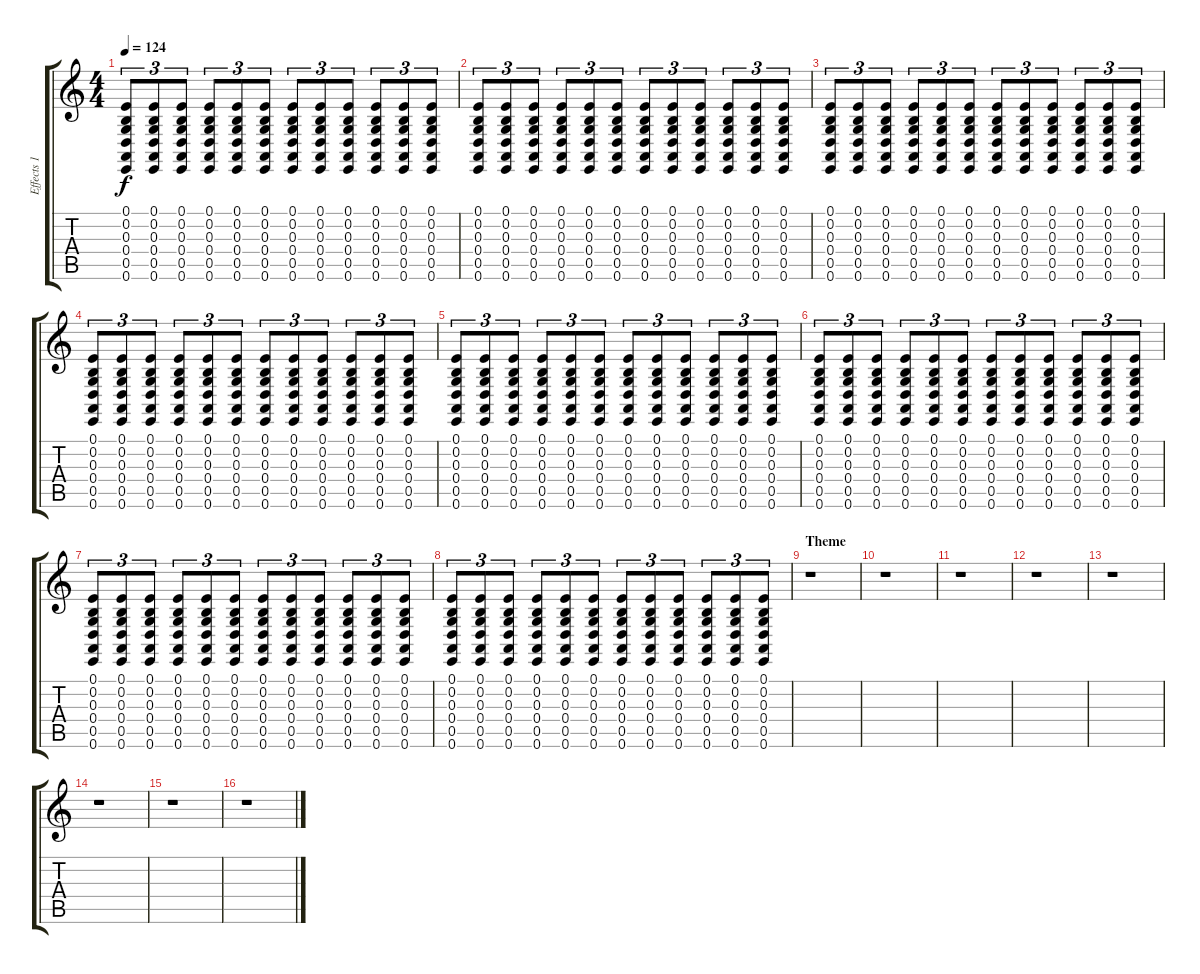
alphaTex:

\track ("Effects 1" "Effects 1") {instrument helicopter}
\staff {score tabs}
\tuning (E4 B3 G3 D3 A2 E2) {hide}
\ts (4 4)
\tempo 124
\clef g2
\ks c
(0.1 0.2 0.3 0.4 0.5 0.6).8{tu (3 2) dy f} (0.1 0.2 0.3 0.4 0.5 0.6).8{tu (3 2)} (0.1 0.2 0.3 0.4 0.5 0.6).8{tu (3 2)} (0.1 0.2 0.3 0.4 0.5 0.6).8{tu (3 2)} (0.1 0.2 0.3 0.4 0.5 0.6).8{tu (3 2)} (0.1 0.2 0.3 0.4 0.5 0.6).8{tu (3 2)} (0.1 0.2 0.3 0.4 0.5 0.6).8{tu (3 2)} (0.1 0.2 0.3 0.4 0.5 0.6).8{tu (3 2)} (0.1 0.2 0.3 0.4 0.5 0.6).8{tu (3 2)} (0.1 0.2 0.3 0.4 0.5 0.6).8{tu (3 2)} (0.1 0.2 0.3 0.4 0.5 0.6).8{tu (3 2)} (0.1 0.2 0.3 0.4 0.5 0.6).8{tu (3 2)} |
(0.1 0.2 0.3 0.4 0.5 0.6).8{tu (3 2)} (0.1 0.2 0.3 0.4 0.5 0.6).8{tu (3 2)} (0.1 0.2 0.3 0.4 0.5 0.6).8{tu (3 2)} (0.1 0.2 0.3 0.4 0.5 0.6).8{tu (3 2)} (0.1 0.2 0.3 0.4 0.5 0.6).8{tu (3 2)} (0.1 0.2 0.3 0.4 0.5 0.6).8{tu (3 2)} (0.1 0.2 0.3 0.4 0.5 0.6).8{tu (3 2)} (0.1 0.2 0.3 0.4 0.5 0.6).8{tu (3 2)} (0.1 0.2 0.3 0.4 0.5 0.6).8{tu (3 2)} (0.1 0.2 0.3 0.4 0.5 0.6).8{tu (3 2)} (0.1 0.2 0.3 0.4 0.5 0.6).8{tu (3 2)} (0.1 0.2 0.3 0.4 0.5 0.6).8{tu (3 2)} |
(0.1 0.2 0.3 0.4 0.5 0.6).8{tu (3 2)} (0.1 0.2 0.3 0.4 0.5 0.6).8{tu (3 2)} (0.1 0.2 0.3 0.4 0.5 0.6).8{tu (3 2)} (0.1 0.2 0.3 0.4 0.5 0.6).8{tu (3 2)} (0.1 0.2 0.3 0.4 0.5 0.6).8{tu (3 2)} (0.1 0.2 0.3 0.4 0.5 0.6).8{tu (3 2)} (0.1 0.2 0.3 0.4 0.5 0.6).8{tu (3 2)} (0.1 0.2 0.3 0.4 0.5 0.6).8{tu (3 2)} (0.1 0.2 0.3 0.4 0.5 0.6).8{tu (3 2)} (0.1 0.2 0.3 0.4 0.5 0.6).8{tu (3 2)} (0.1 0.2 0.3 0.4 0.5 0.6).8{tu (3 2)} (0.1 0.2 0.3 0.4 0.5 0.6).8{tu (3 2)} |
(0.1 0.2 0.3 0.4 0.5 0.6).8{tu (3 2)} (0.1 0.2 0.3 0.4 0.5 0.6).8{tu (3 2)} (0.1 0.2 0.3 0.4 0.5 0.6).8{tu (3 2)} (0.1 0.2 0.3 0.4 0.5 0.6).8{tu (3 2)} (0.1 0.2 0.3 0.4 0.5 0.6).8{tu (3 2)} (0.1 0.2 0.3 0.4 0.5 0.6).8{tu (3 2)} (0.1 0.2 0.3 0.4 0.5 0.6).8{tu (3 2)} (0.1 0.2 0.3 0.4 0.5 0.6).8{tu (3 2)} (0.1 0.2 0.3 0.4 0.5 0.6).8{tu (3 2)} (0.1 0.2 0.3 0.4 0.5 0.6).8{tu (3 2)} (0.1 0.2 0.3 0.4 0.5 0.6).8{tu (3 2)} (0.1 0.2 0.3 0.4 0.5 0.6).8{tu (3 2)} |
(0.1 0.2 0.3 0.4 0.5 0.6).8{tu (3 2)} (0.1 0.2 0.3 0.4 0.5 0.6).8{tu (3 2)} (0.1 0.2 0.3 0.4 0.5 0.6).8{tu (3 2)} (0.1 0.2 0.3 0.4 0.5 0.6).8{tu (3 2)} (0.1 0.2 0.3 0.4 0.5 0.6).8{tu (3 2)} (0.1 0.2 0.3 0.4 0.5 0.6).8{tu (3 2)} (0.1 0.2 0.3 0.4 0.5 0.6).8{tu (3 2)} (0.1 0.2 0.3 0.4 0.5 0.6).8{tu (3 2)} (0.1 0.2 0.3 0.4 0.5 0.6).8{tu (3 2)} (0.1 0.2 0.3 0.4 0.5 0.6).8{tu (3 2)} (0.1 0.2 0.3 0.4 0.5 0.6).8{tu (3 2)} (0.1 0.2 0.3 0.4 0.5 0.6).8{tu (3 2)} |
(0.1 0.2 0.3 0.4 0.5 0.6).8{tu (3 2)} (0.1 0.2 0.3 0.4 0.5 0.6).8{tu (3 2)} (0.1 0.2 0.3 0.4 0.5 0.6).8{tu (3 2)} (0.1 0.2 0.3 0.4 0.5 0.6).8{tu (3 2)} (0.1 0.2 0.3 0.4 0.5 0.6).8{tu (3 2)} (0.1 0.2 0.3 0.4 0.5 0.6).8{tu (3 2)} (0.1 0.2 0.3 0.4 0.5 0.6).8{tu (3 2)} (0.1 0.2 0.3 0.4 0.5 0.6).8{tu (3 2)} (0.1 0.2 0.3 0.4 0.5 0.6).8{tu (3 2)} (0.1 0.2 0.3 0.4 0.5 0.6).8{tu (3 2)} (0.1 0.2 0.3 0.4 0.5 0.6).8{tu (3 2)} (0.1 0.2 0.3 0.4 0.5 0.6).8{tu (3 2)} |
(0.1 0.2 0.3 0.4 0.5 0.6).8{tu (3 2) volume 2} (0.1 0.2 0.3 0.4 0.5 0.6).8{tu (3 2)} (0.1 0.2 0.3 0.4 0.5 0.6).8{tu (3 2)} (0.1 0.2 0.3 0.4 0.5 0.6).8{tu (3 2)} (0.1 0.2 0.3 0.4 0.5 0.6).8{tu (3 2)} (0.1 0.2 0.3 0.4 0.5 0.6).8{tu (3 2)} (0.1 0.2 0.3 0.4 0.5 0.6).8{tu (3 2)} (0.1 0.2 0.3 0.4 0.5 0.6).8{tu (3 2)} (0.1 0.2 0.3 0.4 0.5 0.6).8{tu (3 2)} (0.1 0.2 0.3 0.4 0.5 0.6).8{tu (3 2)} (0.1 0.2 0.3 0.4 0.5 0.6).8{tu (3 2)} (0.1 0.2 0.3 0.4 0.5 0.6).8{tu (3 2)} |
(0.1 0.2 0.3 0.4 0.5 0.6).8{tu (3 2)} (0.1 0.2 0.3 0.4 0.5 0.6).8{tu (3 2)} (0.1 0.2 0.3 0.4 0.5 0.6).8{tu (3 2)} (0.1 0.2 0.3 0.4 0.5 0.6).8{tu (3 2)} (0.1 0.2 0.3 0.4 0.5 0.6).8{tu (3 2)} (0.1 0.2 0.3 0.4 0.5 0.6).8{tu (3 2)} (0.1 0.2 0.3 0.4 0.5 0.6).8{tu (3 2)} (0.1 0.2 0.3 0.4 0.5 0.6).8{tu (3 2)} (0.1 0.2 0.3 0.4 0.5 0.6).8{tu (3 2)} (0.1 0.2 0.3 0.4 0.5 0.6).8{tu (3 2)} (0.1 0.2 0.3 0.4 0.5 0.6).8{tu (3 2)} (0.1 0.2 0.3 0.4 0.5 0.6).8{tu (3 2)} |
\section ("" "Theme")
r.1 |
r.1 |
r.1 |
r.1 |
r.1 |
r.1 |
r.1 |
r.1
